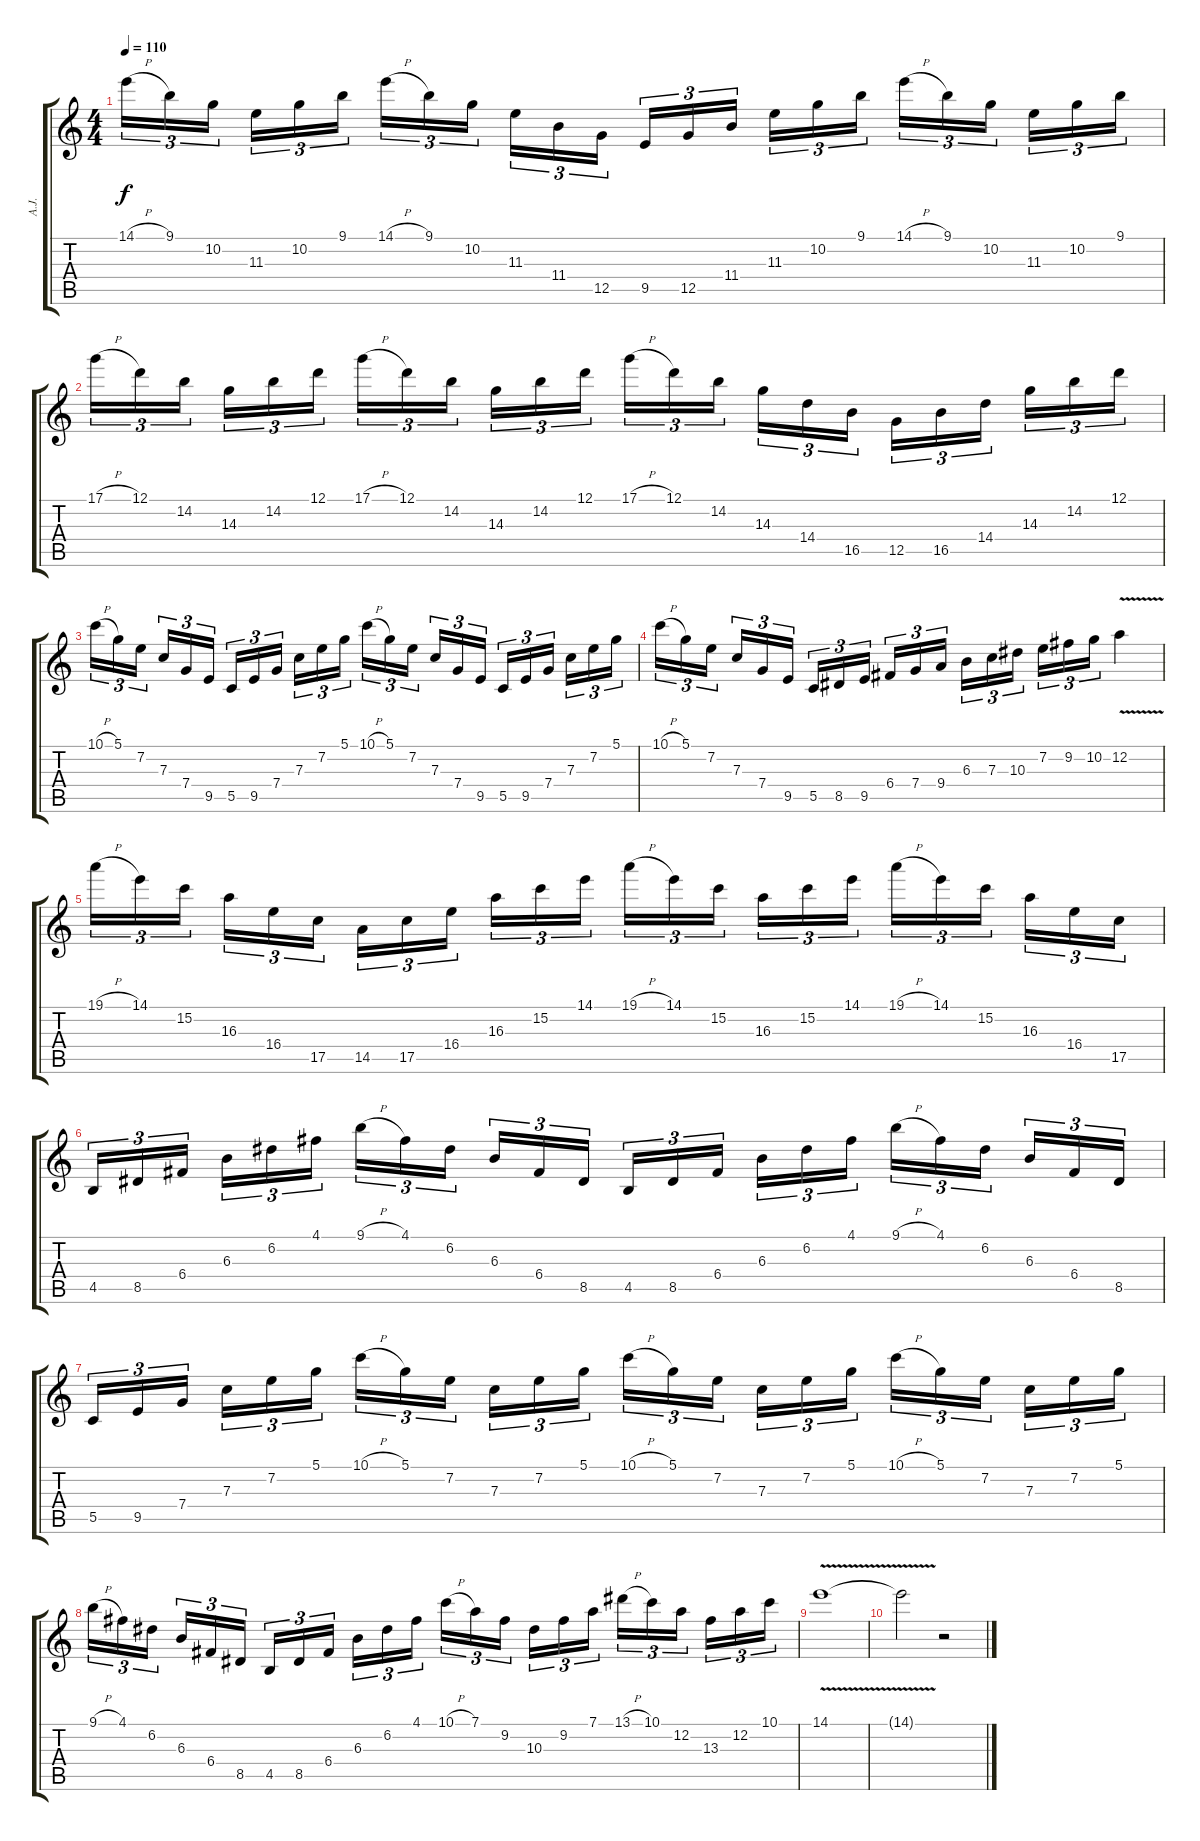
\track ("A.J." "A.J.") {instrument overdrivenguitar}
\staff {score tabs}
\tuning (D4 A3 F3 C3 G2 C2) {hide}
\ts (4 4)
\tempo 110
\clef g2
\ks c
14.1{h}.16{tu (3 2) dy f} 9.1.16{tu (3 2)} 10.2.16{tu (3 2) beam splitsecondary} 11.3.16{tu (3 2)} 10.2.16{tu (3 2)} 9.1.16{tu (3 2)} 14.1{h}.16{tu (3 2)} 9.1.16{tu (3 2)} 10.2.16{tu (3 2) beam splitsecondary} 11.3.16{tu (3 2)} 11.4.16{tu (3 2)} 12.5.16{tu (3 2)} 9.5.16{tu (3 2)} 12.5.16{tu (3 2)} 11.4.16{tu (3 2) beam splitsecondary} 11.3.16{tu (3 2)} 10.2.16{tu (3 2)} 9.1.16{tu (3 2)} 14.1{h}.16{tu (3 2)} 9.1.16{tu (3 2)} 10.2.16{tu (3 2) beam splitsecondary} 11.3.16{tu (3 2)} 10.2.16{tu (3 2)} 9.1.16{tu (3 2)} |
17.1{h}.16{tu (3 2)} 12.1.16{tu (3 2)} 14.2.16{tu (3 2) beam splitsecondary} 14.3.16{tu (3 2)} 14.2.16{tu (3 2)} 12.1.16{tu (3 2)} 17.1{h}.16{tu (3 2)} 12.1.16{tu (3 2)} 14.2.16{tu (3 2) beam splitsecondary} 14.3.16{tu (3 2)} 14.2.16{tu (3 2)} 12.1.16{tu (3 2)} 17.1{h}.16{tu (3 2)} 12.1.16{tu (3 2)} 14.2.16{tu (3 2) beam splitsecondary} 14.3.16{tu (3 2)} 14.4.16{tu (3 2)} 16.5.16{tu (3 2)} 12.5.16{tu (3 2)} 16.5.16{tu (3 2)} 14.4.16{tu (3 2) beam splitsecondary} 14.3.16{tu (3 2)} 14.2.16{tu (3 2)} 12.1.16{tu (3 2)} |
10.1{h}.16{tu (3 2)} 5.1.16{tu (3 2)} 7.2.16{tu (3 2) beam splitsecondary} 7.3.16{tu (3 2)} 7.4.16{tu (3 2)} 9.5.16{tu (3 2)} 5.5.16{tu (3 2)} 9.5.16{tu (3 2)} 7.4.16{tu (3 2) beam splitsecondary} 7.3.16{tu (3 2)} 7.2.16{tu (3 2)} 5.1.16{tu (3 2)} 10.1{h}.16{tu (3 2)} 5.1.16{tu (3 2)} 7.2.16{tu (3 2) beam splitsecondary} 7.3.16{tu (3 2)} 7.4.16{tu (3 2)} 9.5.16{tu (3 2)} 5.5.16{tu (3 2)} 9.5.16{tu (3 2)} 7.4.16{tu (3 2) beam splitsecondary} 7.3.16{tu (3 2)} 7.2.16{tu (3 2)} 5.1.16{tu (3 2)} |
10.1{h}.16{tu (3 2)} 5.1.16{tu (3 2)} 7.2.16{tu (3 2) beam splitsecondary} 7.3.16{tu (3 2)} 7.4.16{tu (3 2)} 9.5.16{tu (3 2)} 5.5.16{tu (3 2)} 8.5.16{tu (3 2)} 9.5.16{tu (3 2) beam splitsecondary} 6.4.16{tu (3 2)} 7.4.16{tu (3 2)} 9.4.16{tu (3 2)} 6.3.16{tu (3 2)} 7.3.16{tu (3 2)} 10.3.16{tu (3 2) beam splitsecondary} 7.2.16{tu (3 2)} 9.2.16{tu (3 2)} 10.2.16{tu (3 2)} 12.2{v}.4 |
19.1{h}.16{tu (3 2)} 14.1.16{tu (3 2)} 15.2.16{tu (3 2) beam splitsecondary} 16.3.16{tu (3 2)} 16.4.16{tu (3 2)} 17.5.16{tu (3 2)} 14.5.16{tu (3 2)} 17.5.16{tu (3 2)} 16.4.16{tu (3 2) beam splitsecondary} 16.3.16{tu (3 2)} 15.2.16{tu (3 2)} 14.1.16{tu (3 2)} 19.1{h}.16{tu (3 2)} 14.1.16{tu (3 2)} 15.2.16{tu (3 2) beam splitsecondary} 16.3.16{tu (3 2)} 15.2.16{tu (3 2)} 14.1.16{tu (3 2)} 19.1{h}.16{tu (3 2)} 14.1.16{tu (3 2)} 15.2.16{tu (3 2) beam splitsecondary} 16.3.16{tu (3 2)} 16.4.16{tu (3 2)} 17.5.16{tu (3 2)} |
4.5.16{tu (3 2)} 8.5.16{tu (3 2)} 6.4.16{tu (3 2) beam splitsecondary} 6.3.16{tu (3 2)} 6.2.16{tu (3 2)} 4.1.16{tu (3 2)} 9.1{h}.16{tu (3 2)} 4.1.16{tu (3 2)} 6.2.16{tu (3 2) beam splitsecondary} 6.3.16{tu (3 2)} 6.4.16{tu (3 2)} 8.5.16{tu (3 2)} 4.5.16{tu (3 2)} 8.5.16{tu (3 2)} 6.4.16{tu (3 2) beam splitsecondary} 6.3.16{tu (3 2)} 6.2.16{tu (3 2)} 4.1.16{tu (3 2)} 9.1{h}.16{tu (3 2)} 4.1.16{tu (3 2)} 6.2.16{tu (3 2) beam splitsecondary} 6.3.16{tu (3 2)} 6.4.16{tu (3 2)} 8.5.16{tu (3 2)} |
5.5.16{tu (3 2)} 9.5.16{tu (3 2)} 7.4.16{tu (3 2) beam splitsecondary} 7.3.16{tu (3 2)} 7.2.16{tu (3 2)} 5.1.16{tu (3 2)} 10.1{h}.16{tu (3 2)} 5.1.16{tu (3 2)} 7.2.16{tu (3 2) beam splitsecondary} 7.3.16{tu (3 2)} 7.2.16{tu (3 2)} 5.1.16{tu (3 2)} 10.1{h}.16{tu (3 2)} 5.1.16{tu (3 2)} 7.2.16{tu (3 2) beam splitsecondary} 7.3.16{tu (3 2)} 7.2.16{tu (3 2)} 5.1.16{tu (3 2)} 10.1{h}.16{tu (3 2)} 5.1.16{tu (3 2)} 7.2.16{tu (3 2) beam splitsecondary} 7.3.16{tu (3 2)} 7.2.16{tu (3 2)} 5.1.16{tu (3 2)} |
9.1{h}.16{tu (3 2)} 4.1.16{tu (3 2)} 6.2.16{tu (3 2) beam splitsecondary} 6.3.16{tu (3 2)} 6.4.16{tu (3 2)} 8.5.16{tu (3 2)} 4.5.16{tu (3 2)} 8.5.16{tu (3 2)} 6.4.16{tu (3 2) beam splitsecondary} 6.3.16{tu (3 2)} 6.2.16{tu (3 2)} 4.1.16{tu (3 2)} 10.1{h}.16{tu (3 2)} 7.1.16{tu (3 2)} 9.2.16{tu (3 2) beam splitsecondary} 10.3.16{tu (3 2)} 9.2.16{tu (3 2)} 7.1.16{tu (3 2)} 13.1{h}.16{tu (3 2)} 10.1.16{tu (3 2)} 12.2.16{tu (3 2) beam splitsecondary} 13.3.16{tu (3 2)} 12.2.16{tu (3 2)} 10.1.16{tu (3 2)} |
14.1{v}.1 |
14.1{t}.2 r.2
